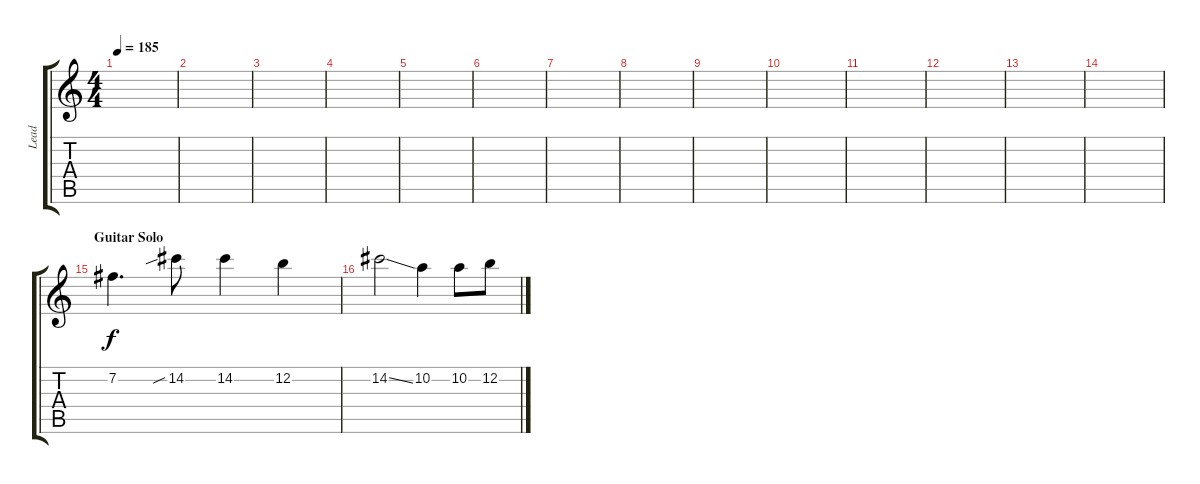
\track ("Lead" "Lead") {instrument distortionguitar}
\staff {score tabs}
\tuning (E4 B3 G3 D3 A2 E2) {hide}
\ts (4 4)
\tempo 185
\clef g2
\ks c
|
|
|
|
|
|
|
|
|
|
|
|
|
|
\section ("" "Guitar Solo")
7.2.4{d} 14.2{sib}.8 14.2.4 12.2.4 |
14.2{ss}.2 10.2.4 10.2.8 12.2.8
